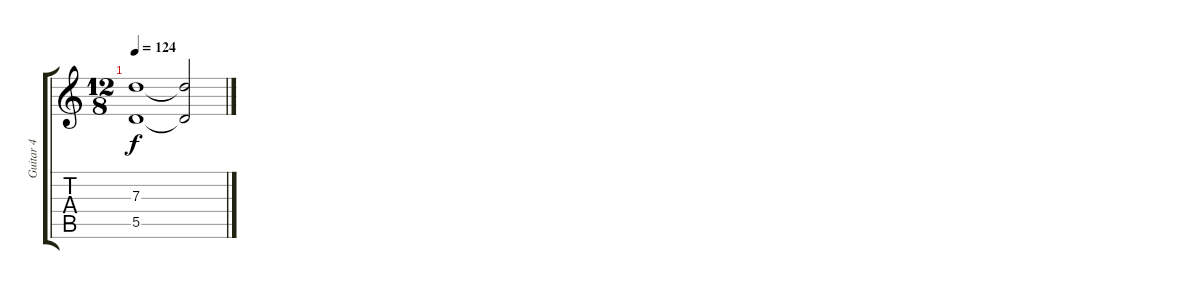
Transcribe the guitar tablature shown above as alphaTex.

\track ("Guitar 4" "Guitar 4") {instrument distortionguitar}
\staff {score tabs}
\tuning (E4 B3 G3 D3 A2 E2) {hide}
\ts (12 8)
\tempo 124
\clef g2
\ks c
(7.3 5.5).1{dy f} (7.3{t} 5.5{t}).2
